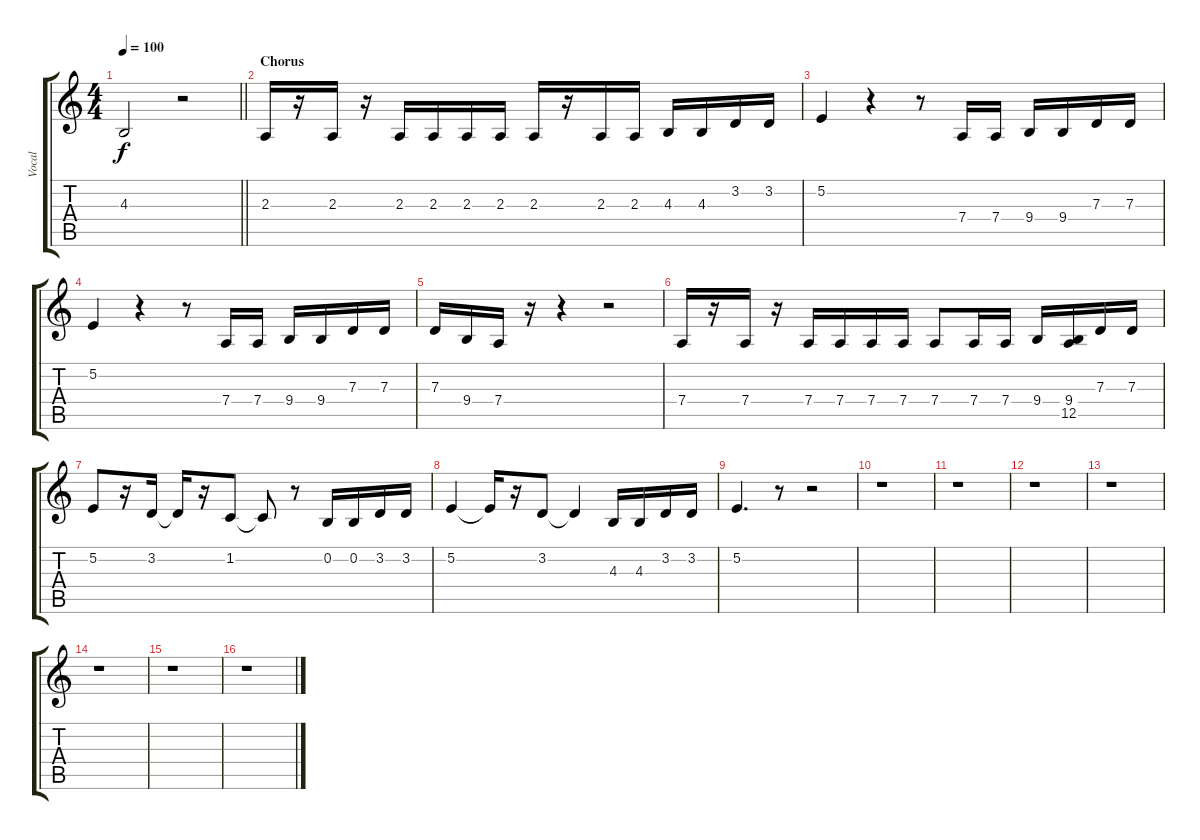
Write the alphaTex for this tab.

\track ("Vocal" "Vocal") {instrument tenorsax}
\staff {score tabs}
\tuning (E4 B3 G3 D3 A2 E2) {hide}
\ts (4 4)
\tempo 100
\clef g2
\barLineRight lightlight
\ks c
4.3{t}.2{dy f} r.2 |
\section ("" "Chorus")
2.3.16 r.16 2.3.16 r.16 2.3.16 2.3.16 2.3.16 2.3.16 2.3.16 r.16 2.3.16 2.3.16 4.3.16 4.3.16 3.2.16 3.2.16 |
5.2.4 r.4 r.8 7.4.16 7.4.16 9.4.16 9.4.16 7.3.16 7.3.16 |
5.2.4 r.4 r.8 7.4.16 7.4.16 9.4.16 9.4.16 7.3.16 7.3.16 |
7.3.16 9.4.16 7.4.16 r.16 r.4 r.2 |
7.4.16 r.16 7.4.16 r.16 7.4.16 7.4.16 7.4.16 7.4.16 7.4.8 7.4.16 7.4.16 9.4.16 (9.4 12.5).16 7.3.16 7.3.16 |
5.2.8 r.16 3.2.16 3.2{t}.16 r.16 1.2.8 1.2{t}.8 r.8 0.2.16 0.2.16 3.2.16 3.2.16 |
5.2.4 5.2{t}.16 r.16 3.2.8 3.2{t}.4 4.3.16 4.3.16 3.2.16 3.2.16 |
5.2.4{d} r.8 r.2 |
r.1 |
r.1 |
r.1 |
r.1 |
r.1 |
r.1 |
r.1
